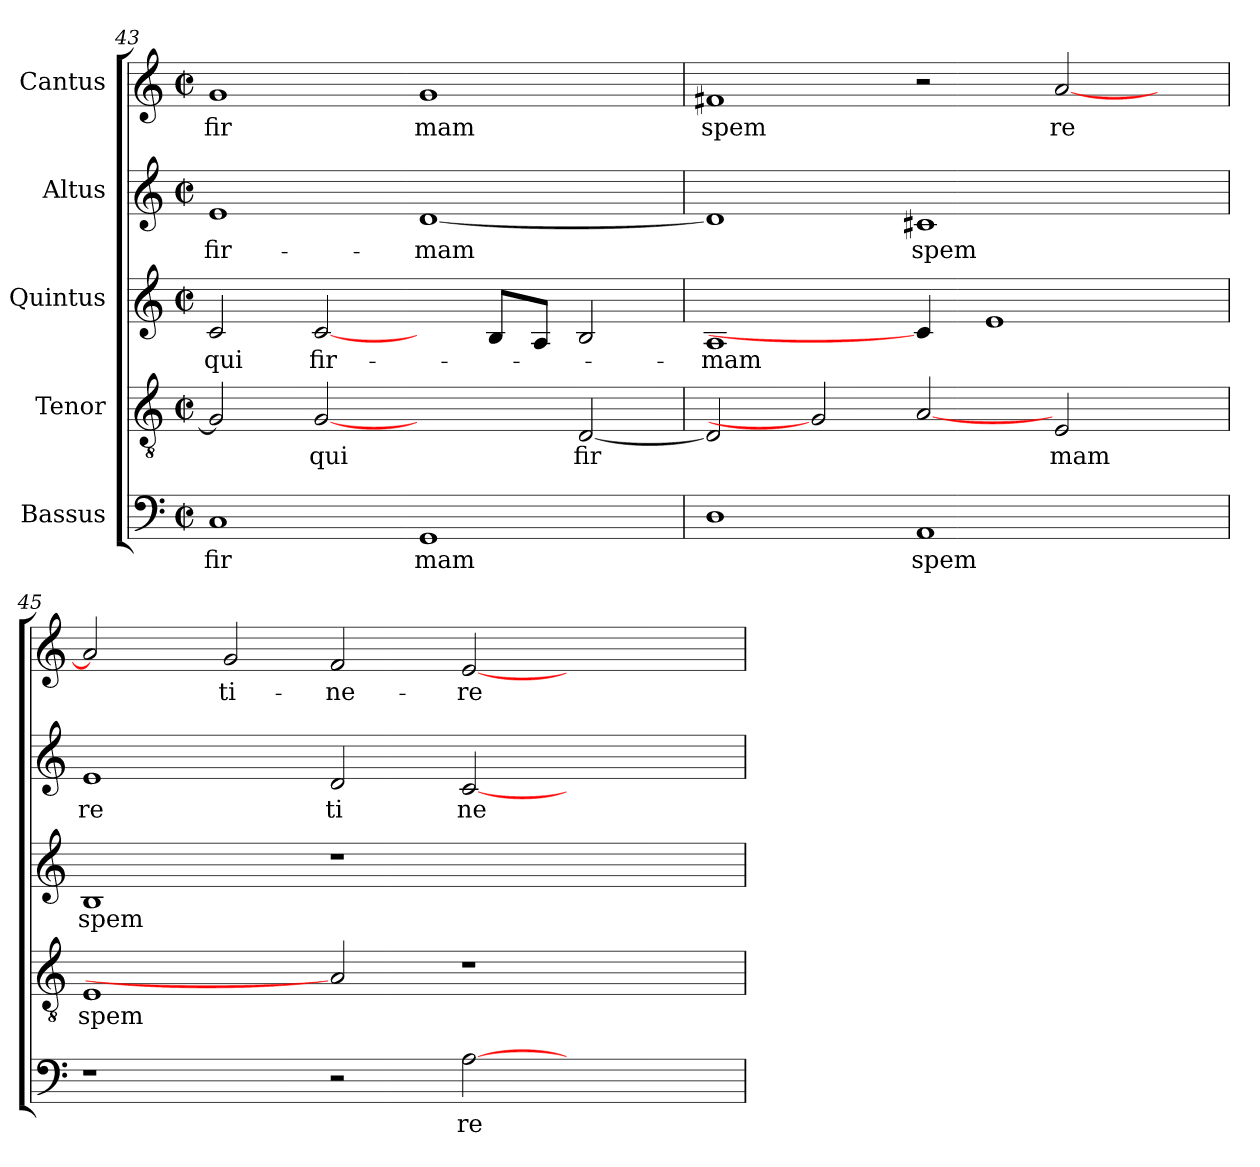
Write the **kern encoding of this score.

**kern	**text	**kern	**text	**kern	**text	**kern	**text	**kern	**text
*part5	*part5	*part4	*part4	*part3	*part3	*part2	*part2	*part1	*part1
*staff5	*staff5	*staff4	*staff4	*staff3	*staff3	*staff2	*staff2	*staff1	*staff1
*I"Bassus	*	*I"Tenor	*	*I"Quintus	*	*I"Altus	*	*I"Cantus	*
*clefF4	*	*clefGv2	*	*clefG2	*	*clefG2	*	*clefG2	*
*M2/2	*	*M2/2	*	*M2/2	*	*M2/2	*	*M2/2	*
*met(c|)	*	*met(c|)	*	*met(c|)	*	*met(c|)	*	*met(c|)	*
=43	=43	=43	=43	=43	=43	=43	=43	=43	=43
!	!LO:LY:b:cj	!	!	!	!LO:LY:b:cj	!	!LO:LY:b:cj	!	!LO:LY:b:cj
1C	fir	2G/]	.	2c/	qui	1e	fir-	1g	fir
!	!	!	!LO:LY:b:cj	!	!LO:LY:b:cj	!	!	!	!
.	.	[2G	qui	[2c/	fir-	.	.	.	.
!	!LO:LY:b	!	!	!	!	!	!LO:LY:b	!	!LO:LY:b:cj
1GG	mam	2ryy	.	4ryy	.	[<1d	-mam	1g	mam
.	.	.	.	8B/L	.	.	.	.	.
.	.	.	.	8A/J	.	.	.	.	.
!	!	!	!LO:LY:b:cj	!	!	!	!	!	!
.	.	[<2D/	fir	2B/	.	.	.	.	.
=44	=44	=44	=44	=44	=44	=44	=44	=44	=44
!	!	!	!	!	!LO:LY:b	!	!	!	!LO:LY:b:cj
1D	.	2D/]	.	1A	-mam	1d]	.	1f#X	spem
.	.	2G]	.	.	.	.	.	.	.
!	!LO:LY:b:cj	!	!	!	!	!	!LO:LY:b:cj	!	!
1AA	spem	[2A	.	4c/]	.	1c#X	spem	2r	.
.	.	.	.	1e	.	.	.	.	.
!	!	!	!LO:LY:b:cj	!	!	!	!	!	!LO:LY:b:cj
.	.	2E/	mam	.	.	.	.	[>2a/	re
4ryy	.	4ryy	.	.	.	4ryy	.	4ryy	.
!!LO:LB:g=z
=45	=45	=45	=45	=45	=45	=45	=45	=45	=45
!	!	!	!LO:LY:b:cj	!	!LO:LY:b:cj	!	!LO:LY:b:cj	!	!
*	*	*	*	*	*	*	*	*^	*
1r	.	1E	spem	1B	spem	1e	re	2a/]	16ryy	.
.	.	.	.	.	.	.	.	.	64ryy	.
.	.	.	.	.	.	.	.	.	1ryy	.
!	!	!	!	!	!	!	!	!	!	!LO:LY:b:cj
.	.	.	.	.	.	.	.	2g/	.	ti-
!	!	!	!	!	!	!	!LO:LY:b:cj	!	!	!LO:LY:b:cj
2r	.	2A]	.	1r	.	2d/	ti	2f/	.	-ne-
.	.	.	.	.	.	.	.	.	1ryy	.
!	!LO:LY:b:cj	!	!	!	!	!	!LO:LY:b:cj	!	!	!LO:LY:b:cj
[>2A\	re	1r	.	.	.	[<2c/	ne	[<2e/	.	-re
2ryy	.	.	.	2ryy	.	2ryy	.	2ryy	.	.
.	.	.	.	.	.	.	.	.	4ryy	.
.	.	.	.	.	.	.	.	.	8ryy	.
.	.	.	.	.	.	.	.	.	32.ryy	.
*	*	*	*	*	*	*	*	*v	*v	*
=	=	=	=	=	=	=	=	=	=
*-	*-	*-	*-	*-	*-	*-	*-	*-	*-
